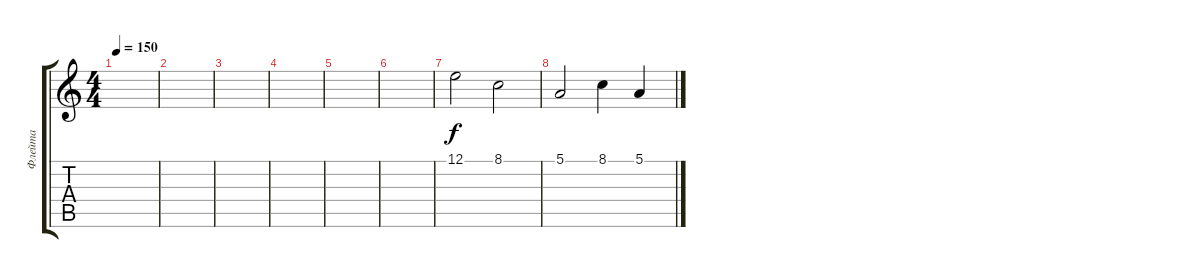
\track ("Флейта" "Флейта") {instrument flute}
\staff {score tabs}
\tuning (E4 B3 G3 D3 A2 E2) {hide}
\ts (4 4)
\tempo 150
\clef g2
\ks c
|
|
|
|
|
|
12.1.2 8.1.2 |
5.1.2 8.1.4 5.1.4
